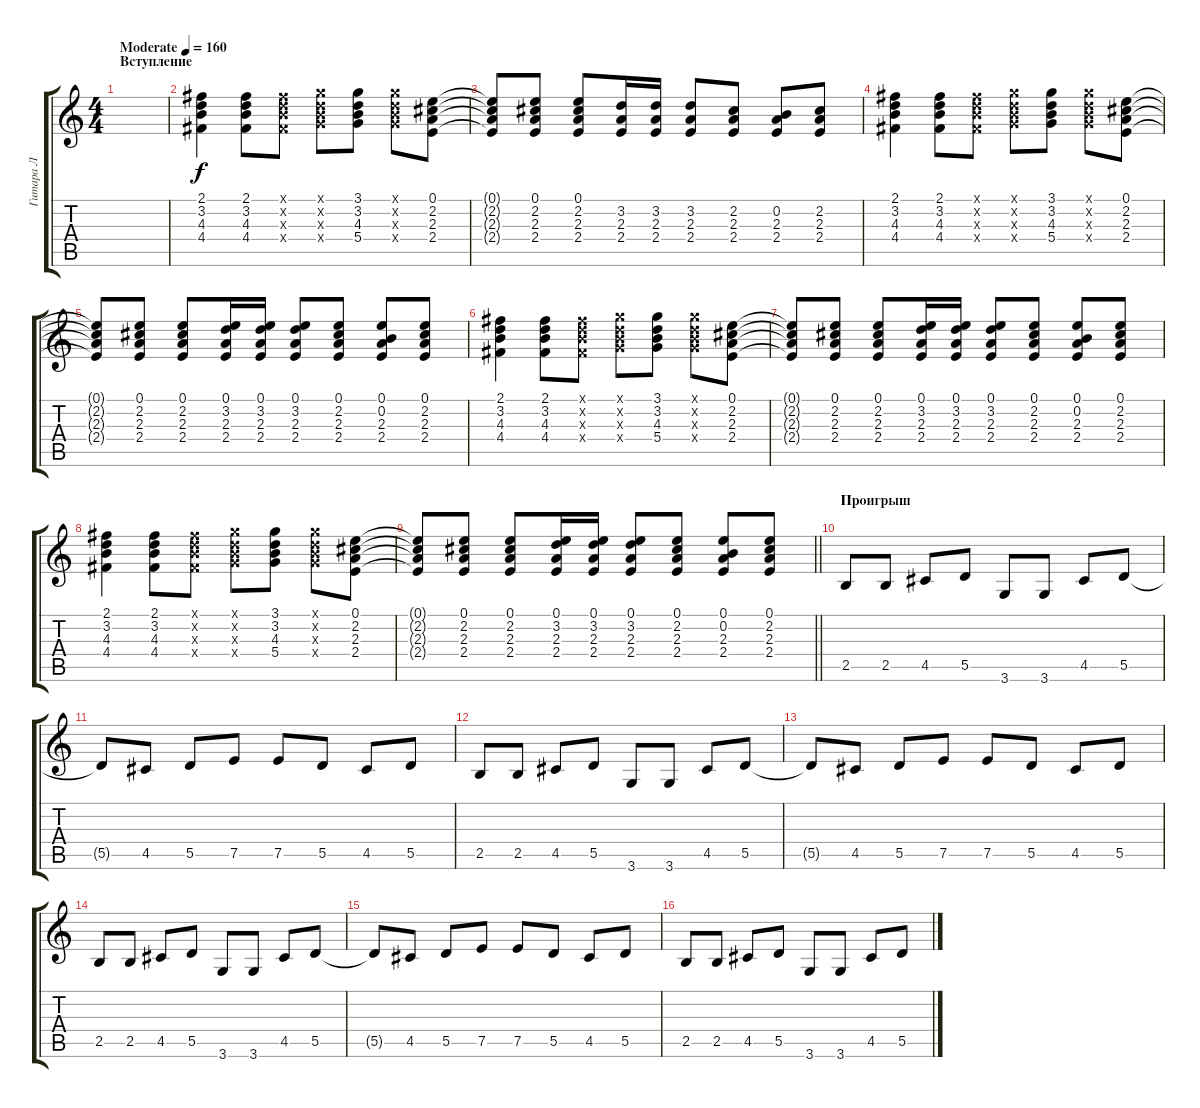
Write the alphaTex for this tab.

\track ("Гитара Л" "Гитара Л") {instrument electricguitarclean}
\staff {score tabs}
\tuning (E4 B3 G3 D3 A2 E2) {hide}
\ts (4 4)
\section ("" "Вступление")
\tempo (160 "Moderate")
\clef g2
\ks c
|
(2.1 3.2 4.3 4.4).4 (2.1 3.2 4.3 4.4).8 (2.1{x} 3.2{x} 4.3{x} 4.4{x}).8 (3.1{x} 3.2{x} 4.3{x} 5.4{x}).8 (3.1 3.2 4.3 5.4).8 (3.1{x} 3.2{x} 4.3{x} 5.4{x}).8 (0.1 2.2 2.3 2.4).8 |
(0.1{t} 2.2{t} 2.3{t} 2.4{t}).8 (0.1 2.2 2.3 2.4).8 (0.1 2.2 2.3 2.4).8 (3.2 2.3 2.4).16 (3.2 2.3 2.4).16 (3.2 2.3 2.4).8 (2.2 2.3 2.4).8 (0.2 2.3 2.4).8 (2.2 2.3 2.4).8 |
(2.1 3.2 4.3 4.4).4 (2.1 3.2 4.3 4.4).8 (2.1{x} 3.2{x} 4.3{x} 4.4{x}).8 (3.1{x} 3.2{x} 4.3{x} 5.4{x}).8 (3.1 3.2 4.3 5.4).8 (3.1{x} 3.2{x} 4.3{x} 5.4{x}).8 (0.1 2.2 2.3 2.4).8 |
(0.1{t} 2.2{t} 2.3{t} 2.4{t}).8 (0.1 2.2 2.3 2.4).8 (0.1 2.2 2.3 2.4).8 (0.1 3.2 2.3 2.4).16 (0.1 3.2 2.3 2.4).16 (0.1 3.2 2.3 2.4).8 (0.1 2.2 2.3 2.4).8 (0.1 0.2 2.3 2.4).8 (0.1 2.2 2.3 2.4).8 |
(2.1 3.2 4.3 4.4).4 (2.1 3.2 4.3 4.4).8 (2.1{x} 3.2{x} 4.3{x} 4.4{x}).8 (3.1{x} 3.2{x} 4.3{x} 5.4{x}).8 (3.1 3.2 4.3 5.4).8 (3.1{x} 3.2{x} 4.3{x} 5.4{x}).8 (0.1 2.2 2.3 2.4).8 |
(0.1{t} 2.2{t} 2.3{t} 2.4{t}).8 (0.1 2.2 2.3 2.4).8 (0.1 2.2 2.3 2.4).8 (0.1 3.2 2.3 2.4).16 (0.1 3.2 2.3 2.4).16 (0.1 3.2 2.3 2.4).8 (0.1 2.2 2.3 2.4).8 (0.1 0.2 2.3 2.4).8 (0.1 2.2 2.3 2.4).8 |
(2.1 3.2 4.3 4.4).4 (2.1 3.2 4.3 4.4).8 (2.1{x} 3.2{x} 4.3{x} 4.4{x}).8 (3.1{x} 3.2{x} 4.3{x} 5.4{x}).8 (3.1 3.2 4.3 5.4).8 (3.1{x} 3.2{x} 4.3{x} 5.4{x}).8 (0.1 2.2 2.3 2.4).8 |
\barLineRight lightlight
(0.1{t} 2.2{t} 2.3{t} 2.4{t}).8 (0.1 2.2 2.3 2.4).8 (0.1 2.2 2.3 2.4).8 (0.1 3.2 2.3 2.4).16 (0.1 3.2 2.3 2.4).16 (0.1 3.2 2.3 2.4).8 (0.1 2.2 2.3 2.4).8 (0.1 0.2 2.3 2.4).8 (0.1 2.2 2.3 2.4).8 |
\section ("" "Проигрыш")
2.5.8{instrument distortionguitar} 2.5.8 4.5.8 5.5.8 3.6.8 3.6.8 4.5.8 5.5.8 |
5.5{t}.8 4.5.8 5.5.8 7.5.8 7.5.8 5.5.8 4.5.8 5.5.8 |
2.5.8 2.5.8 4.5.8 5.5.8 3.6.8 3.6.8 4.5.8 5.5.8 |
5.5{t}.8 4.5.8 5.5.8 7.5.8 7.5.8 5.5.8 4.5.8 5.5.8 |
2.5.8 2.5.8 4.5.8 5.5.8 3.6.8 3.6.8 4.5.8 5.5.8 |
5.5{t}.8 4.5.8 5.5.8 7.5.8 7.5.8 5.5.8 4.5.8 5.5.8 |
2.5.8 2.5.8 4.5.8 5.5.8 3.6.8 3.6.8 4.5.8 5.5.8
